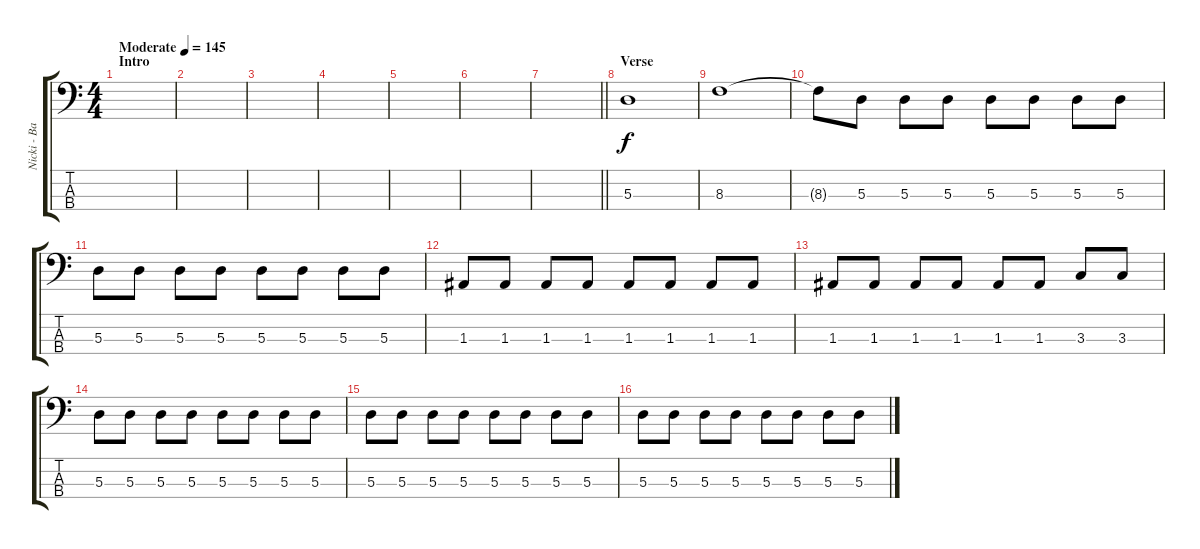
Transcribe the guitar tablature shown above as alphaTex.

\track ("Nicki - Bass" "Nicki - Ba") {instrument electricbassfinger}
\staff {score tabs}
\tuning (G2 D2 A1 E1) {hide}
\ts (4 4)
\section ("" "Intro")
\tempo (145 "Moderate")
\clef f4
\ks c
|
|
|
|
|
|
\barLineRight lightlight
|
\section ("" "Verse")
5.3.1 |
8.3.1 |
8.3{t}.8 5.3.8 5.3.8 5.3.8 5.3.8 5.3.8 5.3.8 5.3.8 |
5.3.8 5.3.8 5.3.8 5.3.8 5.3.8 5.3.8 5.3.8 5.3.8 |
1.3.8 1.3.8 1.3.8 1.3.8 1.3.8 1.3.8 1.3.8 1.3.8 |
1.3.8 1.3.8 1.3.8 1.3.8 1.3.8 1.3.8 3.3.8 3.3.8 |
5.3.8 5.3.8 5.3.8 5.3.8 5.3.8 5.3.8 5.3.8 5.3.8 |
5.3.8 5.3.8 5.3.8 5.3.8 5.3.8 5.3.8 5.3.8 5.3.8 |
5.3.8 5.3.8 5.3.8 5.3.8 5.3.8 5.3.8 5.3.8 5.3.8
